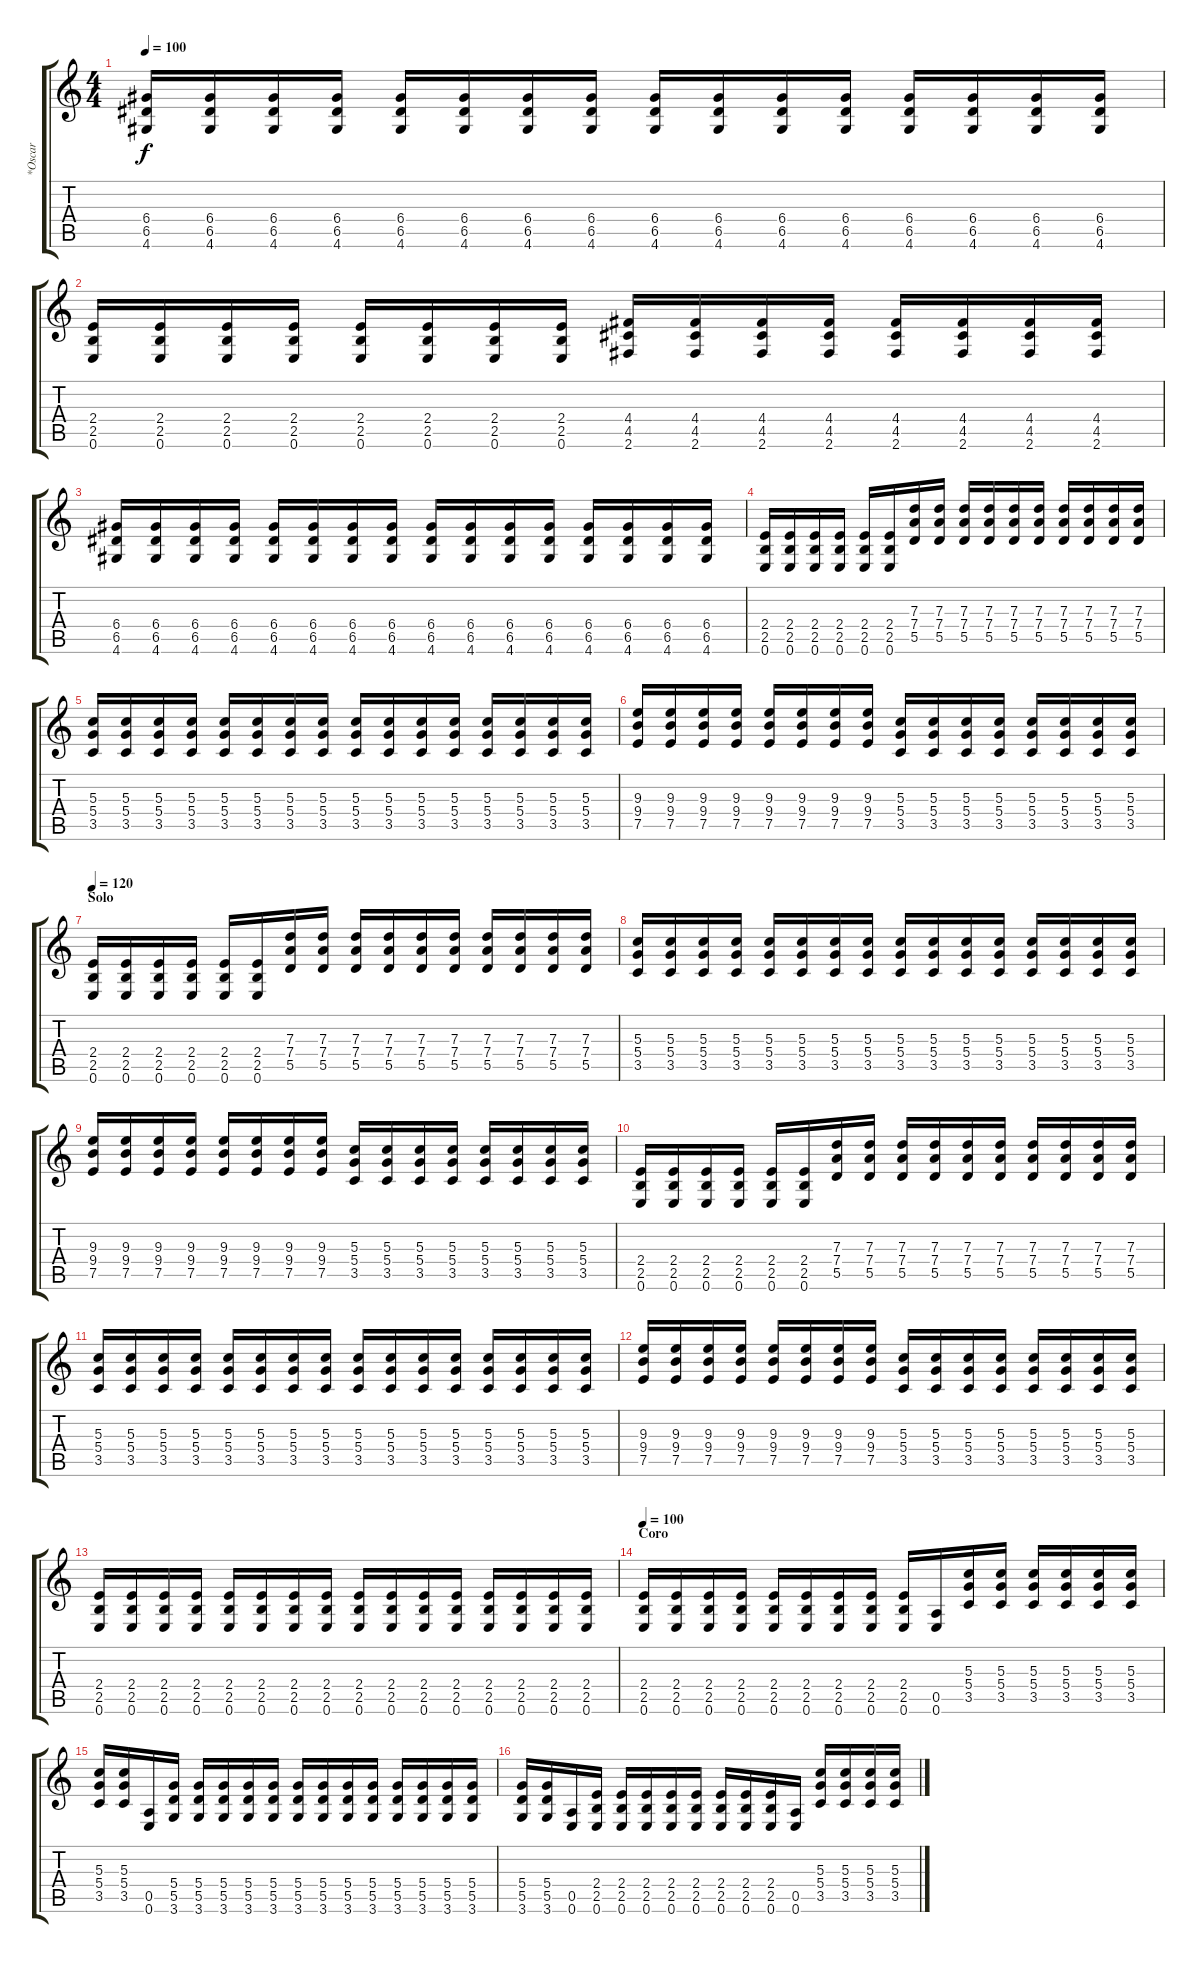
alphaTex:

\track ("*Oscar" "*Oscar") {instrument distortionguitar}
\staff {score tabs}
\tuning (E4 B3 G3 D3 A2 E2) {hide}
\ts (4 4)
\tempo 100
\clef g2
\ks c
(6.4 6.5 4.6).16{dy f} (6.4 6.5 4.6).16 (6.4 6.5 4.6).16 (6.4 6.5 4.6).16 (6.4 6.5 4.6).16 (6.4 6.5 4.6).16 (6.4 6.5 4.6).16 (6.4 6.5 4.6).16 (6.4 6.5 4.6).16 (6.4 6.5 4.6).16 (6.4 6.5 4.6).16 (6.4 6.5 4.6).16 (6.4 6.5 4.6).16 (6.4 6.5 4.6).16 (6.4 6.5 4.6).16 (6.4 6.5 4.6).16 |
(2.4 2.5 0.6).16 (2.4 2.5 0.6).16 (2.4 2.5 0.6).16 (2.4 2.5 0.6).16 (2.4 2.5 0.6).16 (2.4 2.5 0.6).16 (2.4 2.5 0.6).16 (2.4 2.5 0.6).16 (4.4 4.5 2.6).16 (4.4 4.5 2.6).16 (4.4 4.5 2.6).16 (4.4 4.5 2.6).16 (4.4 4.5 2.6).16 (4.4 4.5 2.6).16 (4.4 4.5 2.6).16 (4.4 4.5 2.6).16 |
(6.4 6.5 4.6).16 (6.4 6.5 4.6).16 (6.4 6.5 4.6).16 (6.4 6.5 4.6).16 (6.4 6.5 4.6).16 (6.4 6.5 4.6).16 (6.4 6.5 4.6).16 (6.4 6.5 4.6).16 (6.4 6.5 4.6).16 (6.4 6.5 4.6).16 (6.4 6.5 4.6).16 (6.4 6.5 4.6).16 (6.4 6.5 4.6).16 (6.4 6.5 4.6).16 (6.4 6.5 4.6).16 (6.4 6.5 4.6).16 |
(2.4 2.5 0.6).16 (2.4 2.5 0.6).16 (2.4 2.5 0.6).16 (2.4 2.5 0.6).16 (2.4 2.5 0.6).16 (2.4 2.5 0.6).16 (7.3 7.4 5.5).16 (7.3 7.4 5.5).16 (7.3 7.4 5.5).16 (7.3 7.4 5.5).16 (7.3 7.4 5.5).16 (7.3 7.4 5.5).16 (7.3 7.4 5.5).16 (7.3 7.4 5.5).16 (7.3 7.4 5.5).16 (7.3 7.4 5.5).16 |
(5.3 5.4 3.5).16 (5.3 5.4 3.5).16 (5.3 5.4 3.5).16 (5.3 5.4 3.5).16 (5.3 5.4 3.5).16 (5.3 5.4 3.5).16 (5.3 5.4 3.5).16 (5.3 5.4 3.5).16 (5.3 5.4 3.5).16 (5.3 5.4 3.5).16 (5.3 5.4 3.5).16 (5.3 5.4 3.5).16 (5.3 5.4 3.5).16 (5.3 5.4 3.5).16 (5.3 5.4 3.5).16 (5.3 5.4 3.5).16 |
(9.3 9.4 7.5).16 (9.3 9.4 7.5).16 (9.3 9.4 7.5).16 (9.3 9.4 7.5).16 (9.3 9.4 7.5).16 (9.3 9.4 7.5).16 (9.3 9.4 7.5).16 (9.3 9.4 7.5).16 (5.3 5.4 3.5).16 (5.3 5.4 3.5).16 (5.3 5.4 3.5).16 (5.3 5.4 3.5).16 (5.3 5.4 3.5).16 (5.3 5.4 3.5).16 (5.3 5.4 3.5).16 (5.3 5.4 3.5).16 |
\section ("" "Solo")
\tempo 120
(2.4 2.5 0.6).16{volume 9} (2.4 2.5 0.6).16 (2.4 2.5 0.6).16 (2.4 2.5 0.6).16 (2.4 2.5 0.6).16 (2.4 2.5 0.6).16 (7.3 7.4 5.5).16 (7.3 7.4 5.5).16 (7.3 7.4 5.5).16 (7.3 7.4 5.5).16 (7.3 7.4 5.5).16 (7.3 7.4 5.5).16 (7.3 7.4 5.5).16 (7.3 7.4 5.5).16 (7.3 7.4 5.5).16 (7.3 7.4 5.5).16 |
(5.3 5.4 3.5).16 (5.3 5.4 3.5).16 (5.3 5.4 3.5).16 (5.3 5.4 3.5).16 (5.3 5.4 3.5).16 (5.3 5.4 3.5).16 (5.3 5.4 3.5).16 (5.3 5.4 3.5).16 (5.3 5.4 3.5).16 (5.3 5.4 3.5).16 (5.3 5.4 3.5).16 (5.3 5.4 3.5).16 (5.3 5.4 3.5).16 (5.3 5.4 3.5).16 (5.3 5.4 3.5).16 (5.3 5.4 3.5).16 |
(9.3 9.4 7.5).16 (9.3 9.4 7.5).16 (9.3 9.4 7.5).16 (9.3 9.4 7.5).16 (9.3 9.4 7.5).16 (9.3 9.4 7.5).16 (9.3 9.4 7.5).16 (9.3 9.4 7.5).16 (5.3 5.4 3.5).16 (5.3 5.4 3.5).16 (5.3 5.4 3.5).16 (5.3 5.4 3.5).16 (5.3 5.4 3.5).16 (5.3 5.4 3.5).16 (5.3 5.4 3.5).16 (5.3 5.4 3.5).16 |
(2.4 2.5 0.6).16 (2.4 2.5 0.6).16 (2.4 2.5 0.6).16 (2.4 2.5 0.6).16 (2.4 2.5 0.6).16 (2.4 2.5 0.6).16 (7.3 7.4 5.5).16 (7.3 7.4 5.5).16 (7.3 7.4 5.5).16 (7.3 7.4 5.5).16 (7.3 7.4 5.5).16 (7.3 7.4 5.5).16 (7.3 7.4 5.5).16 (7.3 7.4 5.5).16 (7.3 7.4 5.5).16 (7.3 7.4 5.5).16 |
(5.3 5.4 3.5).16 (5.3 5.4 3.5).16 (5.3 5.4 3.5).16 (5.3 5.4 3.5).16 (5.3 5.4 3.5).16 (5.3 5.4 3.5).16 (5.3 5.4 3.5).16 (5.3 5.4 3.5).16 (5.3 5.4 3.5).16 (5.3 5.4 3.5).16 (5.3 5.4 3.5).16 (5.3 5.4 3.5).16 (5.3 5.4 3.5).16 (5.3 5.4 3.5).16 (5.3 5.4 3.5).16 (5.3 5.4 3.5).16 |
(9.3 9.4 7.5).16 (9.3 9.4 7.5).16 (9.3 9.4 7.5).16 (9.3 9.4 7.5).16 (9.3 9.4 7.5).16 (9.3 9.4 7.5).16 (9.3 9.4 7.5).16 (9.3 9.4 7.5).16 (5.3 5.4 3.5).16 (5.3 5.4 3.5).16 (5.3 5.4 3.5).16 (5.3 5.4 3.5).16 (5.3 5.4 3.5).16 (5.3 5.4 3.5).16 (5.3 5.4 3.5).16 (5.3 5.4 3.5).16 |
(2.4 2.5 0.6).16 (2.4 2.5 0.6).16 (2.4 2.5 0.6).16 (2.4 2.5 0.6).16 (2.4 2.5 0.6).16 (2.4 2.5 0.6).16 (2.4 2.5 0.6).16 (2.4 2.5 0.6).16 (2.4 2.5 0.6).16 (2.4 2.5 0.6).16 (2.4 2.5 0.6).16 (2.4 2.5 0.6).16 (2.4 2.5 0.6).16 (2.4 2.5 0.6).16 (2.4 2.5 0.6).16 (2.4 2.5 0.6).16 |
\section ("" "Coro")
\tempo 100
(2.4 2.5 0.6).16 (2.4 2.5 0.6).16 (2.4 2.5 0.6).16 (2.4 2.5 0.6).16 (2.4 2.5 0.6).16 (2.4 2.5 0.6).16 (2.4 2.5 0.6).16 (2.4 2.5 0.6).16 (2.4 2.5 0.6).16 (0.5 0.6).16 (5.3 5.4 3.5).16 (5.3 5.4 3.5).16 (5.3 5.4 3.5).16 (5.3 5.4 3.5).16 (5.3 5.4 3.5).16 (5.3 5.4 3.5).16 |
(5.3 5.4 3.5).16 (5.3 5.4 3.5).16 (0.5 0.6).16 (5.4 5.5 3.6).16 (5.4 5.5 3.6).16 (5.4 5.5 3.6).16 (5.4 5.5 3.6).16 (5.4 5.5 3.6).16 (5.4 5.5 3.6).16 (5.4 5.5 3.6).16 (5.4 5.5 3.6).16 (5.4 5.5 3.6).16 (5.4 5.5 3.6).16 (5.4 5.5 3.6).16 (5.4 5.5 3.6).16 (5.4 5.5 3.6).16 |
(5.4 5.5 3.6).16 (5.4 5.5 3.6).16 (0.5 0.6).16 (2.4 2.5 0.6).16 (2.4 2.5 0.6).16 (2.4 2.5 0.6).16 (2.4 2.5 0.6).16 (2.4 2.5 0.6).16 (2.4 2.5 0.6).16 (2.4 2.5 0.6).16 (2.4 2.5 0.6).16 (0.5 0.6).16 (5.3 5.4 3.5).16 (5.3 5.4 3.5).16 (5.3 5.4 3.5).16 (5.3 5.4 3.5).16
